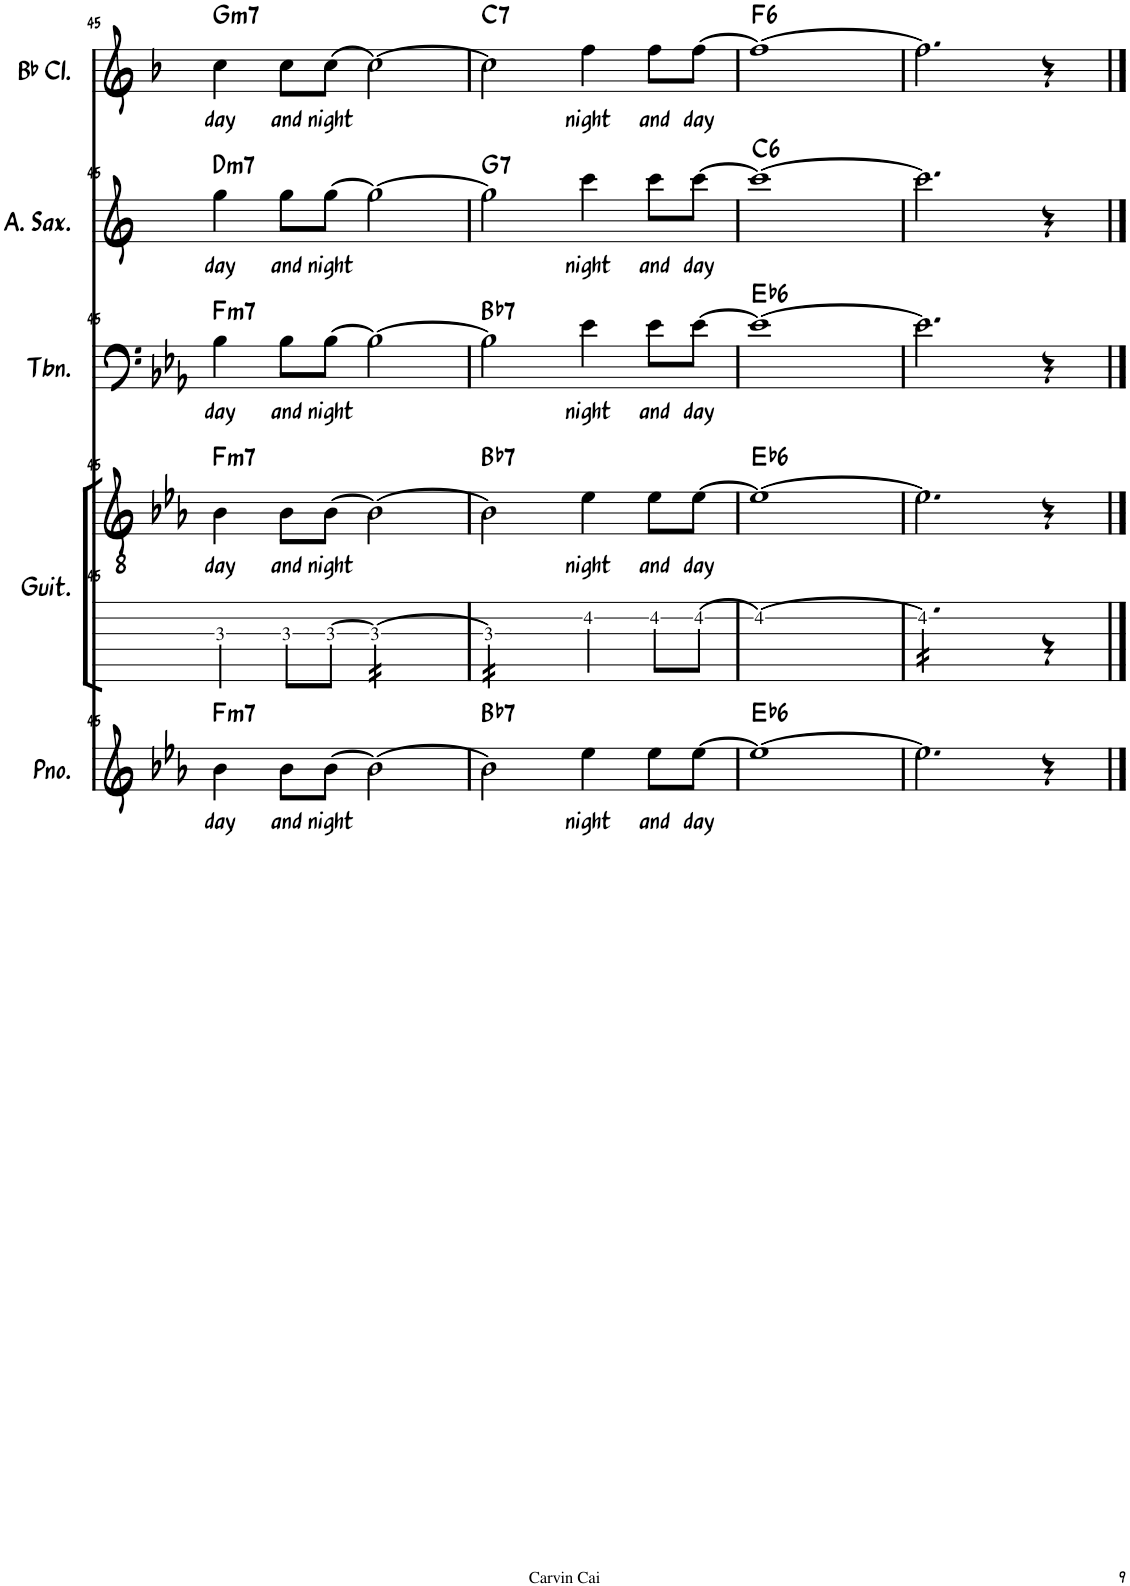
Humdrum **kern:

**kern	**text	**harte	**kern	**kern	**text	**harte	**kern	**text	**harte	**kern	**text	**harte	**kern	**text	**harte
*part5	*part5	*part5	*part4	*part4	*part4	*part4	*part3	*part3	*part3	*part2	*part2	*part2	*part1	*part1	*part1
*staff6	*staff6	*	*staff5	*staff4	*staff4	*	*staff3	*staff3	*	*staff2	*staff2	*	*staff1	*staff1	*
*I"钢琴	*	*	*I"原音吉他	*	*	*	*I"长号	*	*	*I"中音萨克斯	*	*	*I"降B调单簧管	*	*
!!LO:PB:g=z
*clefG2	*	*	*	*clefGv2	*	*	*clefF4	*	*	*clefG2	*	*	*clefG2	*	*
*	*	*	*	*	*	*	*	*	*	*Trd5c9	*	*	*Trd1c2	*	*
*k[b-e-a-]	*	*	*k[b-e-a-]	*k[b-e-a-]	*	*	*k[b-e-a-]	*	*	*k[]	*	*	*k[b-]	*	*
*M4/4	*	*	*M4/4	*M4/4	*	*	*M4/4	*	*	*M4/4	*	*	*M4/4	*	*
=45	=45	=45	=45	=45	=45	=45	=45	=45	=45	=45	=45	=45	=45	=45	=45
!	!LO:LY:b	!LO:H:kt=m7	!	!	!LO:LY:b	!LO:H:kt=m7	!	!LO:LY:b	!LO:H:kt=m7	!	!LO:LY:b	!LO:H:kt=m7	!	!LO:LY:b	!LO:H:kt=m7
4b-\	day	F:min7	4B-\	4B-\	day	F:min7	4B-\	day	F:min7	4gg\	day	D:min7	4cc\	day	G:min7
!	!LO:LY:b	!	!	!	!LO:LY:b	!	!	!LO:LY:b	!	!	!LO:LY:b	!	!	!LO:LY:b	!
8b-\L	and	.	8B-\L	8B-\L	and	.	8B-\L	and	.	8gg\L	and	.	8cc\L	and	.
!	!LO:LY:b	!	!	!	!LO:LY:b	!	!	!LO:LY:b	!	!	!LO:LY:b	!	!	!LO:LY:b	!
[8b-\J	night	.	[8B-\J	[8B-\J	night	.	[8B-\J	night	.	[8gg\J	night	.	[8cc\J	night	.
2b-\_	.	.	2B-\_	2B-\_	.	.	2B-\_	.	.	2gg\_	.	.	2cc\_	.	.
=46	=46	=46	=46	=46	=46	=46	=46	=46	=46	=46	=46	=46	=46	=46	=46
!	!	!LO:H:kt=7	!	!	!	!LO:H:kt=7	!	!	!LO:H:kt=7	!	!	!LO:H:kt=7	!	!	!LO:H:kt=7
2b-\]	.	Bb:7	2B-\]	2B-\]	.	Bb:7	2B-\]	.	Bb:7	2gg\]	.	G:7	2cc\]	.	C:7
!	!LO:LY:b	!	!	!	!LO:LY:b	!	!	!LO:LY:b	!	!	!LO:LY:b	!	!	!LO:LY:b	!
4ee-\	night	.	4e-\	4e-\	night	.	4e-\	night	.	4ccc\	night	.	4ff\	night	.
!	!LO:LY:b	!	!	!	!LO:LY:b	!	!	!LO:LY:b	!	!	!LO:LY:b	!	!	!LO:LY:b	!
8ee-\L	and	.	8e-\L	8e-\L	and	.	8e-\L	and	.	8ccc\L	and	.	8ff\L	and	.
!	!LO:LY:b	!	!	!	!LO:LY:b	!	!	!LO:LY:b	!	!	!LO:LY:b	!	!	!LO:LY:b	!
[8ee-\J	day	.	[8e-\J	[8e-\J	day	.	[8e-\J	day	.	[8ccc\J	day	.	[8ff\J	day	.
=47	=47	=47	=47	=47	=47	=47	=47	=47	=47	=47	=47	=47	=47	=47	=47
!	!	!LO:H:kt=6	!	!	!	!LO:H:kt=6	!	!	!LO:H:kt=6	!	!	!LO:H:kt=6	!	!	!LO:H:kt=6
1ee-_	.	Eb:maj6	1e-_	1e-_	.	Eb:maj6	1e-_	.	Eb:maj6	1ccc_	.	C:maj6	1ff_	.	F:maj6
=48	=48	=48	=48	=48	=48	=48	=48	=48	=48	=48	=48	=48	=48	=48	=48
2.ee-\]	.	.	2.e-\]	2.e-\]	.	.	2.e-\]	.	.	2.ccc\]	.	.	2.ff\]	.	.
4r	.	.	4r	4r	.	.	4r	.	.	4r	.	.	4r	.	.
==	==	==	==	==	==	==	==	==	==	==	==	==	==	==	==
*-	*-	*-	*-	*-	*-	*-	*-	*-	*-	*-	*-	*-	*-	*-	*-
